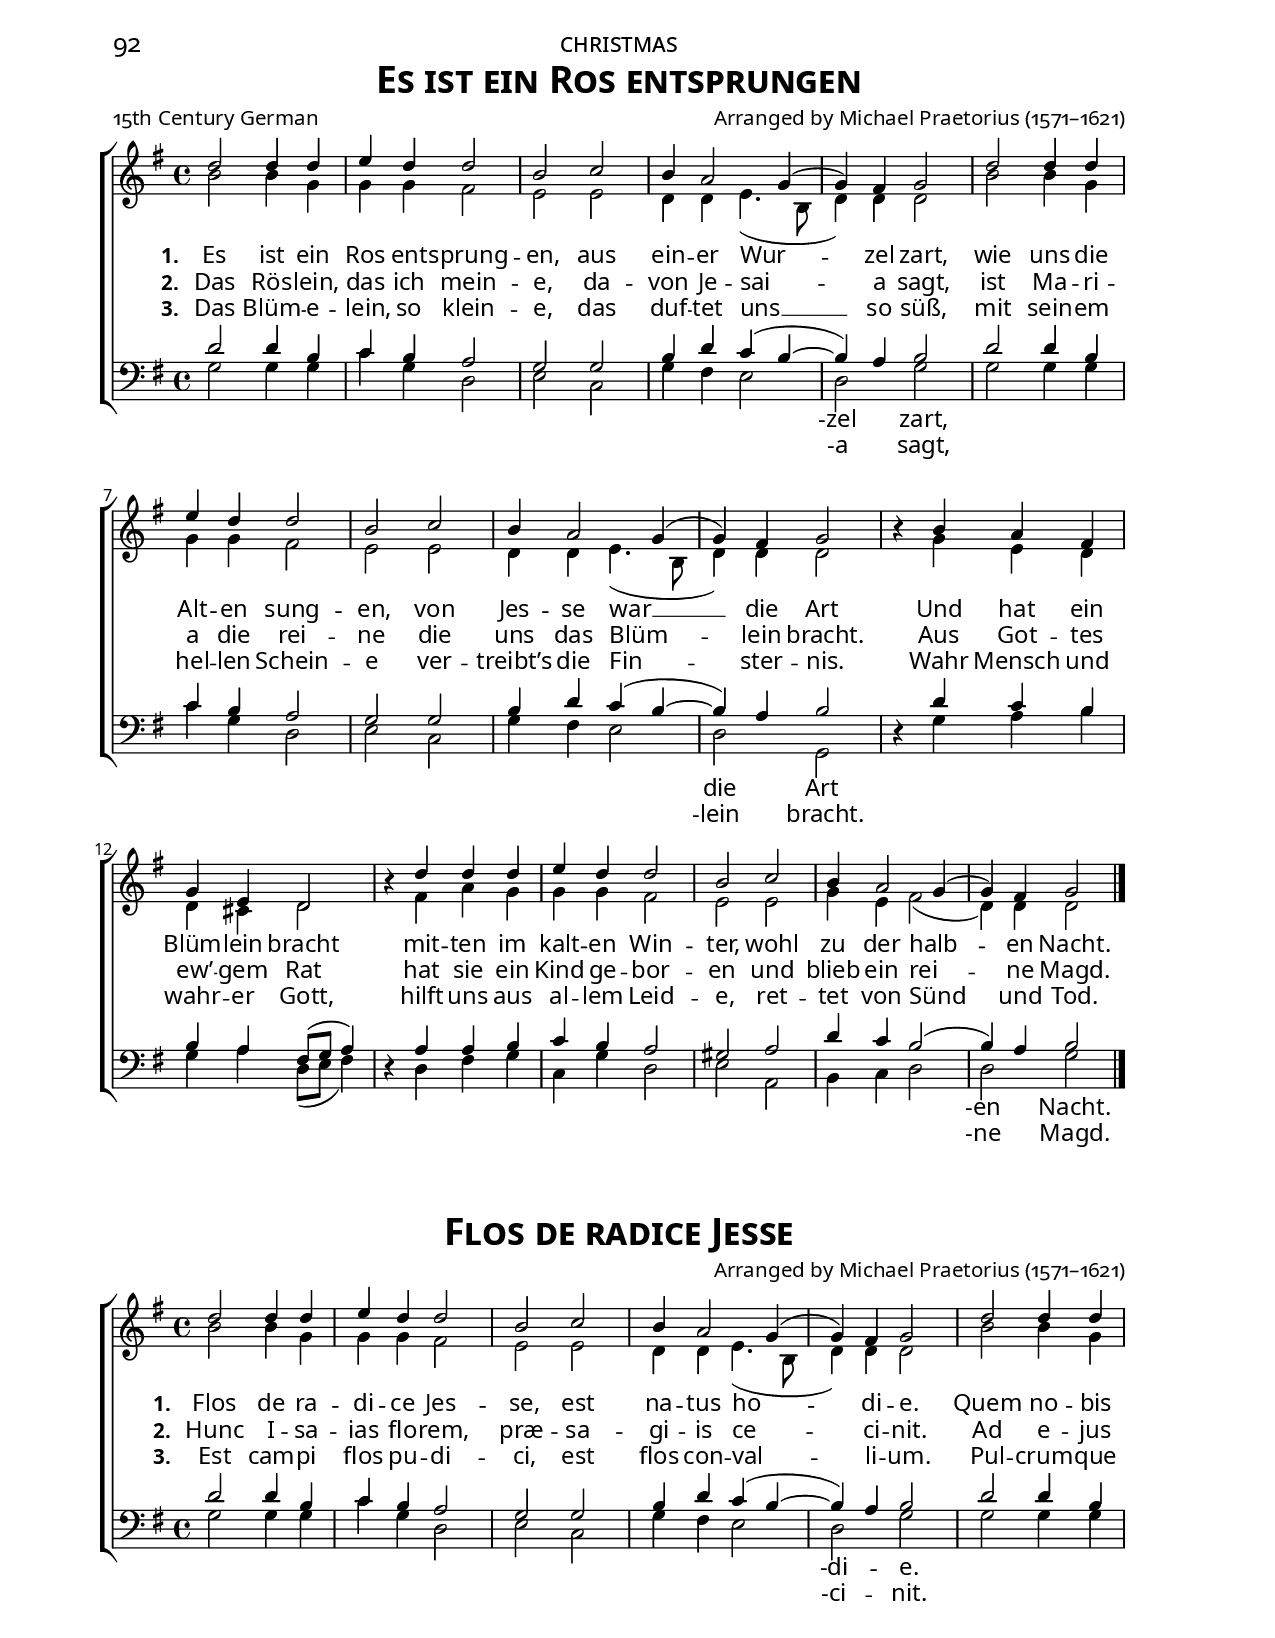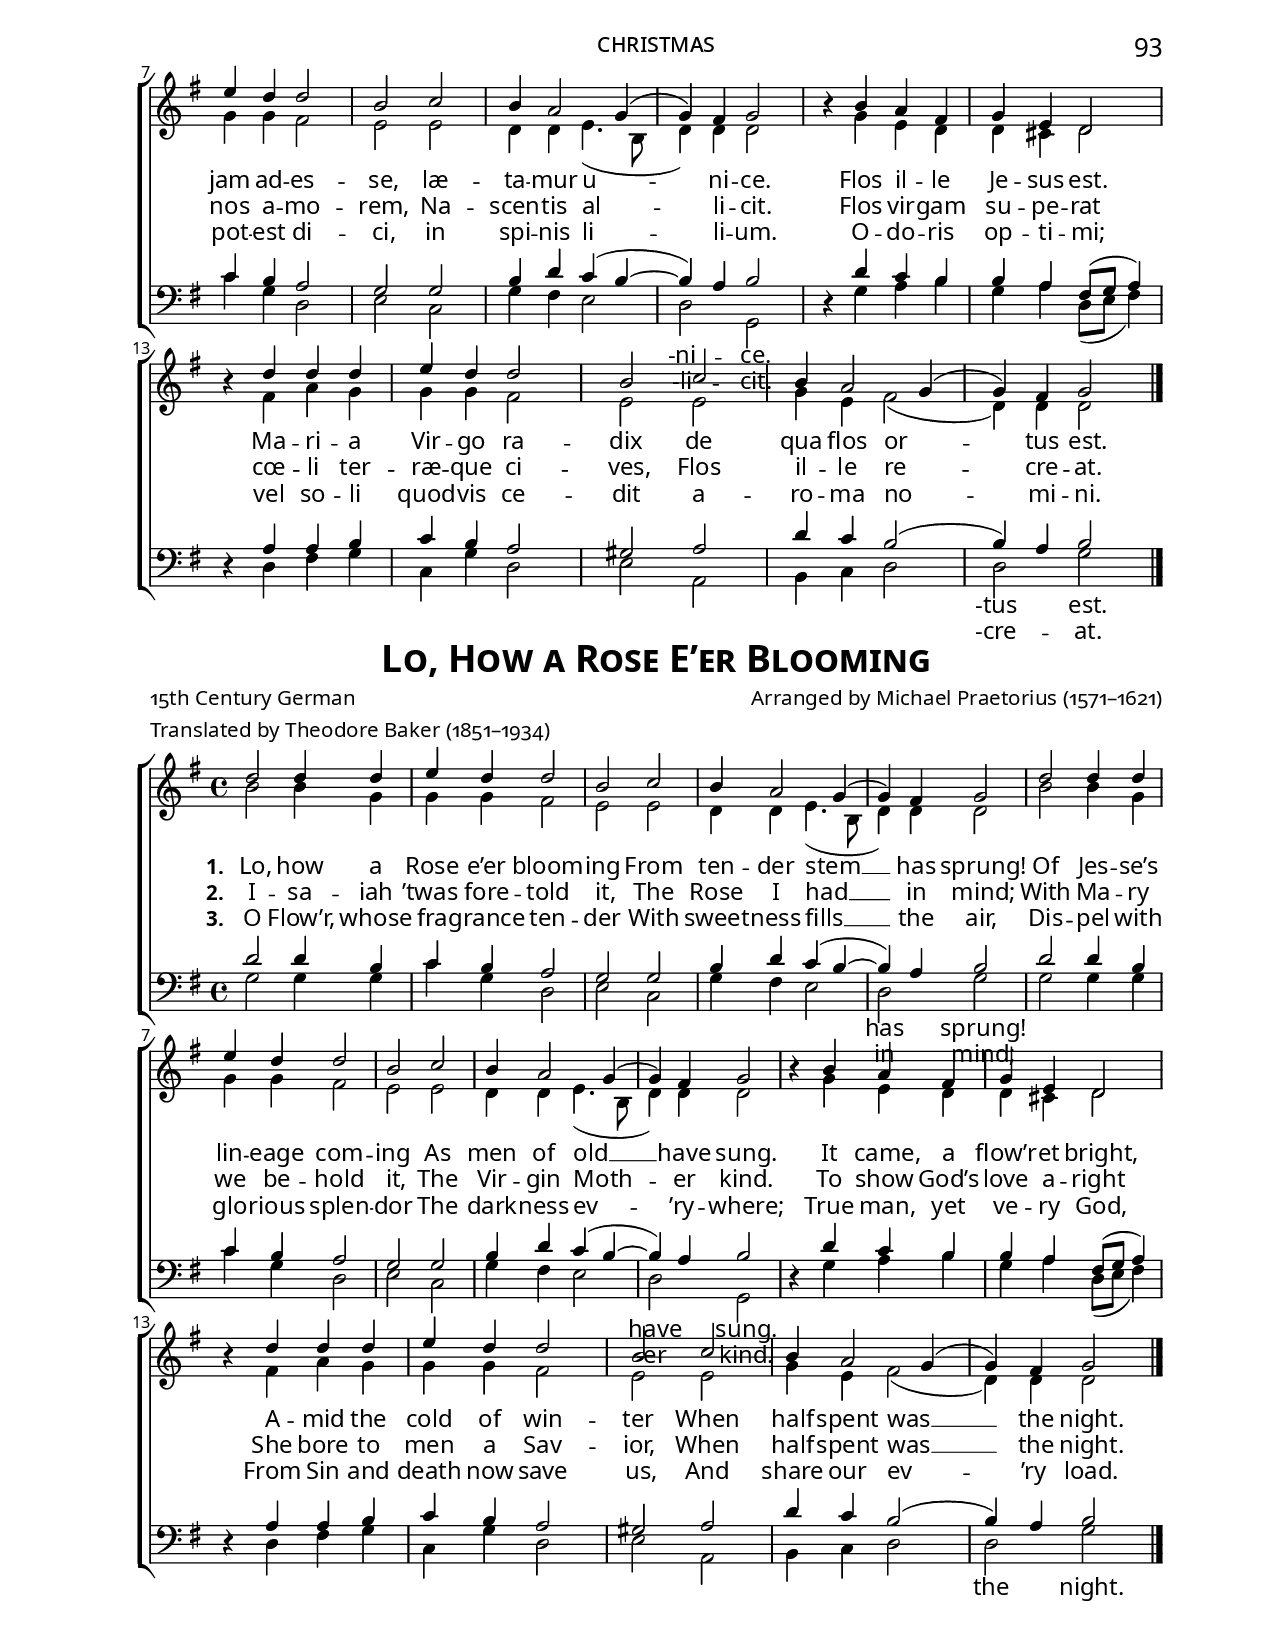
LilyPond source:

\version "2.14.2"
\include "util.ly"
\header {
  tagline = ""%\markup { "from" \concat{\italic "HymnsAndCarolsOfChristmas.com"}}
}
\paper {
  print-all-headers = ##t
  paper-height = 11\in
  paper-width = 8.5\in
  indent = 0\in
  %system-system-spacing = #'((basic-distance . 10) (padding . 0))
  system-system-spacing =
    #'((basic-distance . 0)
       (minimum-distance . 0)
       (padding . -12)
       (stretchability . 100))
  %markup-system-spacing =
  %  #'((basic-distance . 0)
  %     (minimum-distance . 0)
  %     (padding . -5)
  %     (stretchability . 100))
  score-markup-spacing =
    #'((basic-distance . 0)
       (minimum-distance . 0)
       (padding . -2)
       (stretchability . 100))
%{IF_LESSER
  markup-system-spacing #'stretchability = 50
  top-markup-spacing #'stretchability = 30
  last-bottom-spacing #'stretchability = 60
%}%END_IF_LESSER
  ragged-last-bottom = ##f
  ragged-bottom = ##f
  two-sided = ##t
  inner-margin = 1\in
  outer-margin = 0.75\in
  top-margin = 0.26\in
  bottom-margin = 0.25\in
  first-page-number = #092
  print-first-page-number = ##t
  headerLine = \markup{\override #'(font-name . "Garamond Premier Pro") \smallCapsOldStyle"christmas"}
  oddHeaderMarkup = \markup\fill-line{
     \override #'(font-name . "Garamond Premier Pro")\abs-fontsize #12.5
     \combine 
        \fill-line{"" \on-the-fly #print-page-number-check-first
        \oldStylePageNum""
        }
        \fill-line{\headerLine}
  }
  evenHeaderMarkup = \markup {
     \override #'(font-name . "Garamond Premier Pro")\abs-fontsize #12.5
     \combine
        \on-the-fly #print-page-number-check-first
        \oldStylePageNum""
        \fill-line{\headerLine}
  }
}
#(set-global-staff-size 18) \paper{ #(define fonts (make-pango-font-tree "Garamond Premier Pro" "Garamond Premier Pro" "Garamond Premier Pro" (/ 18 20))) }
global = {
  \key g \major
  \time 4/4
  \override DynamicLineSpanner #'staff-padding = #0.0
  \override DynamicLineSpanner #'Y-extent = #'(-1 . 1)
}

sopMusic = \relative c'' {
  d2 d4 d |
  e d d2 |
  b c |
  b4 a2 g4( |
  
  g) fis g2 |
  d' d4 d |
  e d d2 |
  b c |
  
  b4 a2 g4( |
  g) fis g2 |
  b4\rest b4 a fis |
  g e d2 |
  
  b'4\rest d4 d d |
  e d d2 |
  b c |
  b4\! a2 g4( |
  g) fis g2 \bar "|."
}
sopWords = \lyricmode {
  
}

altoMusic = \relative c'' {
  b2 b4 g |
  g g fis2 |
  e e |
  d4 d e4.( b8 |
  
  d4) d4 d2 |
  b'2 b4 g |
  g g fis2 |
  e e |
  
  d4 d e4.( b8 |
  d4) d d2 |
  s4 g e d |
  d cis d2 |
  
  s4 fis a g |
  g g fis2 |
  e e |
  g4 e fis2( |
  d4) d d2 \bar "|."
}
altoWords = \lyricmode {
  \dropLyricsV
  \set stanza = #"1. "
  Es ist ein Ros ent -- sprung -- en,
  aus ein -- er Wur -- zel zart,
  wie uns die Alt -- en sung -- en,
  von Jes -- se war __ die Art
  Und hat ein Blüm -- lein bracht
  mit -- ten im kalt -- en Win -- ter,
  wohl zu der halb -- en Nacht.
}
altoWordsII = \lyricmode {
  \dropLyricsV
  \set stanza = #"2. "
  Das Rös -- lein, das ich mein -- e,
  da -- von Je -- sai -- a sagt,
  ist Ma -- ri -- a die rei -- ne
  die uns das Blüm -- lein bracht.
  Aus Got -- tes ew’ -- gem Rat
  hat sie ein Kind ge -- bor -- en
  und blieb ein rei -- ne Magd.
}
altoWordsIII = \lyricmode {
  \dropLyricsV
  \set stanza = #"3. "
  Das Blüm -- e -- lein, so klein -- e,
  das duf -- tet uns __ so süß,
  mit sein -- em hel -- len Schein -- e
  ver -- treibt’s die Fin -- ster -- nis.
  Wahr Mensch und wahr -- er Gott,
  hilft uns aus al -- lem Leid -- e,
  ret -- tet von Sünd und Tod.
}
altoWordsIV = \lyricmode {
}
altoWordsV = \lyricmode {
}
altoWordsVI = \lyricmode {
}
tenorMusic = \relative c' {
  d2 d4 b |
  c b a2 |
  g g |
  b4 d c( b~ |
  
  b) a b2 |
  d d4 b |
  c b a2 |
  g g |
  
  b4 d c( b~ |
  b) a b2 |
  s4 d4 c b |
  b a fis8[( g] a4) |
  
  s4 a4 a b |
  c b a2 |
  gis a |
  d4 c b2( |
  b4) a b2 \bar "|."
}
tenorWords = \lyricmode {

}

bassMusic = \relative c {
  g'2 g4 g |
  c g d2 |
  e c |
  g'4 fis e2 |
  
  d2 g |
  g g4 g |
  c g d2 |
  e c |
  
  g'4 fis e2 |
  d g, |
  d'4\rest g a b |
  g a d,8[( e] fis4) |
  
  d4\rest d fis g |
  c, g' d2 |
  e a, |
  b4 c d2 |
  d g \bar "|."
}
bassWords = \lyricmode {
  \repeat unfold 11 { \skip 1 }
  -zel zart,
  \repeat unfold 11 { \skip 1 }
  die Art
  \repeat unfold 17 { \skip 1 }
  -en Nacht.
}
bassWordsII = \lyricmode {
  \repeat unfold 11 { \skip 1 }
  -a sagt,
  \repeat unfold 11 { \skip 1 }
  -lein bracht.
  \repeat unfold 17 { \skip 1 }
  -ne Magd.
}
bassWordsIII = \lyricmode {
  \repeat unfold 11 { \skip 1 }
  so süß,
  \repeat unfold 11 { \skip 1 }
  -ster -- nis.
  \repeat unfold 17 { \skip 1 }
  und Tod.
}

pianoRH = \relative c' {
  
}
pianoLH = \relative c' {
  
}

\score {
  <<
   \new ChoirStaff <<
%    \new Lyrics = sopranos \with { \override VerticalAxisGroup #'nonstaff-relatedstaff-spacing = #'((basic-distance . 1)) }
    \new Staff = women <<
      \new Voice = "sopranos" { \voiceOne << \global \sopMusic >> }
      \new Voice = "altos" { \voiceTwo << \global \altoMusic >> }
    >>
    \new Lyrics \with { alignAboveContext = #"women" \override VerticalAxisGroup #'nonstaff-relatedstaff-spacing = #'((basic-distance . 1))} \lyricsto "sopranos" \sopWords
    \new Lyrics = "altosVI"  \with { alignBelowContext = #"women" } \lyricsto "altos" \altoWordsVI
    \new Lyrics = "altosV"  \with { alignBelowContext = #"women" } \lyricsto "altos" \altoWordsV
    \new Lyrics = "altosIV"  \with { alignBelowContext = #"women" } \lyricsto "altos" \altoWordsIV
    \new Lyrics = "altosIII"  \with { alignBelowContext = #"women" } \lyricsto "altos" \altoWordsIII
    \new Lyrics = "altosII"  \with { alignBelowContext = #"women" } \lyricsto "altos" \altoWordsII
    \new Lyrics = "altos"  \with { alignBelowContext = #"women" \override VerticalAxisGroup #'nonstaff-relatedstaff-spacing = #'((basic-distance . 1)) } \lyricsto "altos" \altoWords
   \new Staff = men <<
      \clef bass
      \new Voice = "tenors" { \voiceOne << \global \tenorMusic >> }
      \new Voice = "basses" { \voiceTwo << \global \bassMusic >> }
    >>
    \new Lyrics \with { alignAboveContext = #"men" \override VerticalAxisGroup #'nonstaff-relatedstaff-spacing = #'((padding . 0.2)) } \lyricsto "tenors" \tenorWords
%{IF_LESSER
    \new Lyrics \with { alignBelowContext = #"men" \override VerticalAxisGroup #'nonstaff-relatedstaff-spacing = #'((basic-distance . 1)(padding . 0.2)) } \lyricsto "basses" \bassWordsIII
%}%END_IF_LESSER
    \new Lyrics \with { alignBelowContext = #"men" \override VerticalAxisGroup #'nonstaff-relatedstaff-spacing = #'((basic-distance . 1)(padding . 0.2)) } \lyricsto "basses" \bassWordsII
    \new Lyrics \with { alignBelowContext = #"men" \override VerticalAxisGroup #'nonstaff-relatedstaff-spacing = #'((basic-distance . 1)(padding . 0.2)) } \lyricsto "basses" \bassWords
  >>
%    \new PianoStaff << \new Staff { \new Voice { \pianoRH } } \new Staff { \clef "bass" \pianoLH } >>
  >>
  \layout {
  \context {
    \Lyrics
    \override LyricText #'font-size = #1.3
  }
    %#(layout-set-staff-size 15)
    %#(define fonts (make-pango-font-tree "Garamond Premier Pro" "Garamond Premier Pro" "Garamond Premier Pro" (/ 15 20)))
    \context {
      \Score
      %\override SpacingSpanner #'base-shortest-duration = #(ly:make-moment 1 8)
      %\override SpacingSpanner #'common-shortest-duration = #(ly:make-moment 1 4)
    }
    \context {
      % Remove all empty staves
      % \Staff \RemoveEmptyStaves \override VerticalAxisGroup #'remove-first = ##t
    }
    \context {
      \Lyrics
      \override LyricText #'X-offset = #center-on-word
    }
  }
  \header {
    title = \markup{\override #'(font-name . "Garamond Premier Pro Semibold"){ \abs-fontsize #18 \smallCapsOldStyle"Es ist ein Ros entsprungen"}}
    poet = \markup\oldStyleNum"15th Century German"
    composer = \markup\oldStyleNum"Arranged by Michael Praetorius (1571–1621)"
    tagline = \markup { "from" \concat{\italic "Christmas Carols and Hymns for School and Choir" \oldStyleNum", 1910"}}
  }
}








%IF_NOT_LESSER
global = {
  \key g \major
  \time 4/4
  \override DynamicLineSpanner #'staff-padding = #0.0
  \override DynamicLineSpanner #'Y-extent = #'(-1 . 1)
}

sopMusic = \relative c'' {
  d2 d4 d |
  e d d2 |
  b c |
  b4 a2 g4( |
  
  g) fis g2 |
  d' d4 d |
  e d d2 |
  b c |
  
  b4 a2 g4( |
  g) fis g2 |
  b4\rest b4 a fis |
  g e d2 |
  
  b'4\rest d4 d d |
  e d d2 |
  b c |
  b4 a2 g4( |
  g) fis g2 \bar "|."
}
sopWords = \lyricmode {
  
}

altoMusic = \relative c'' {
  b2 b4 g |
  g g fis2 |
  e e |
  d4 d e4.( b8 |
  
  d4) d4 d2 |
  b'2 b4 g |
  g g fis2 |
  e e |
  
  d4 d e4.( b8 |
  d4) d d2 |
  s4 g e d |
  d cis d2 |
  
  s4 fis a g |
  g g fis2 |
  e e |
  g4 e fis2( |
  d4) d d2 \bar "|."
}
altoWords = \lyricmode {
  \dropLyricsV
  \set stanza = #"1. "
  Flos de ra -- di -- ce Jes -- se, est na -- tus ho -- di -- e.
  Quem no -- bis jam ad -- es -- se, læ -- ta -- mur u -- ni -- ce.
  Flos il -- le Je -- sus est.
  Ma -- ri -- a Vir -- go ra -- dix de qua flos or -- tus est.
}
altoWordsII = \lyricmode {
  \dropLyricsV
  \set stanza = #"2. "
  Hunc I -- sa -- ias flo -- rem, præ -- sa -- gi -- is ce -- ci -- nit.
  Ad e -- jus nos a -- mo -- rem, Na -- scen -- tis al -- li -- cit.
  Flos vir -- gam su -- pe -- rat
  cœ -- li ter -- ræ -- que ci -- ves, Flos il -- le re -- cre -- at.
}
altoWordsIII = \lyricmode {
  \dropLyricsV
  \set stanza = #"3. "
  Est cam -- pi flos pu -- di -- ci, est flos con -- val -- li -- um.
  Pul -- crum -- que pot -- est di -- ci, in spi -- nis li -- li -- um.
  O -- do -- ris op -- ti -- mi;
  vel so -- li quod -- vis ce -- dit a -- ro -- ma no -- mi -- ni.
}
altoWordsIV = \lyricmode {
  \set stanza = #"4. "
%  Hic su -- o flos o -- do -- re, fi -- de -- les at -- tra -- hit. 
%  Di -- vi -- no mox a -- mo -- re, at -- trac -- tos im -- bu -- it.
%  O flos o gra -- ti -- a:
%  ad te sus -- pi -- ro, de te me sa -- ti -- a.
}
altoWordsV = \lyricmode {
}
altoWordsVI = \lyricmode {
}
tenorMusic = \relative c' {
  d2 d4 b |
  c b a2 |
  g g |
  b4 d c( b~ |
  
  b) a b2 |
  d d4 b |
  c b a2 |
  g g |
  
  b4 d c( b~ |
  b) a b2 |
  s4 d4 c b |
  b a fis8[( g] a4) |
  
  s4 a4 a b |
  c b a2 |
  gis a |
  d4 c b2( |
  b4) a b2 \bar "|."
}
tenorWords = \lyricmode {

}

bassMusic = \relative c {
  g'2 g4 g |
  c g d2 |
  e c |
  g'4 fis e2 |
  
  d2 g |
  g g4 g |
  c g d2 |
  e c |
  
  g'4 fis e2 |
  d g, |
  d'4\rest g a b |
  g a d,8[( e] fis4) |
  
  d4\rest d fis g |
  c, g' d2 |
  e a, |
  b4 c d2 |
  d g \bar "|."
}
bassWords = \lyricmode {
  \repeat unfold 11 { \skip 1 }
  -di -- e.
  \repeat unfold 11 { \skip 1 }
  -ni -- ce.
  \repeat unfold 17 { \skip 1 }
  -tus est.
}
bassWordsII = \lyricmode {
  \repeat unfold 11 { \skip 1 }
  -ci -- nit.
  \repeat unfold 11 { \skip 1 }
  -li -- cit.
  \repeat unfold 17 { \skip 1 }
  -cre -- at.
}

pianoRH = \relative c' {
  
}
pianoLH = \relative c' {
  
}

\score {
  <<
   \new ChoirStaff <<
%    \new Lyrics = sopranos \with { \override VerticalAxisGroup #'nonstaff-relatedstaff-spacing = #'((basic-distance . 1)) }
    \new Staff = women <<
      \new Voice = "sopranos" { \voiceOne << \global \sopMusic >> }
      \new Voice = "altos" { \voiceTwo << \global \altoMusic >> }
    >>
    \new Lyrics \with { alignAboveContext = #"women" \override VerticalAxisGroup #'nonstaff-relatedstaff-spacing = #'((basic-distance . 1))} \lyricsto "sopranos" \sopWords
    \new Lyrics = "altosVI"  \with { alignBelowContext = #"women" } \lyricsto "altos" \altoWordsVI
    \new Lyrics = "altosV"  \with { alignBelowContext = #"women" } \lyricsto "altos" \altoWordsV
    \new Lyrics = "altosIV"  \with { alignBelowContext = #"women" } \lyricsto "altos" \altoWordsIV
    \new Lyrics = "altosIII"  \with { alignBelowContext = #"women" } \lyricsto "altos" \altoWordsIII
    \new Lyrics = "altosII"  \with { alignBelowContext = #"women" } \lyricsto "altos" \altoWordsII
    \new Lyrics = "altos"  \with { alignBelowContext = #"women" \override VerticalAxisGroup #'nonstaff-relatedstaff-spacing = #'((basic-distance . 1)) } \lyricsto "altos" \altoWords
   \new Staff = men <<
      \clef bass
      \new Voice = "tenors" { \voiceOne << \global \tenorMusic >> }
      \new Voice = "basses" { \voiceTwo << \global \bassMusic >> }
    >>
    \new Lyrics \with { alignAboveContext = #"men" \override VerticalAxisGroup #'nonstaff-relatedstaff-spacing = #'((basic-distance . 1)(padding . 0.2)) } \lyricsto "tenors" \tenorWords
    \new Lyrics \with { alignBelowContext = #"men" \override VerticalAxisGroup #'nonstaff-relatedstaff-spacing = #'((basic-distance . 1)(padding . 0.2)) } \lyricsto "basses" \bassWordsII
    \new Lyrics \with { alignBelowContext = #"men" \override VerticalAxisGroup #'nonstaff-relatedstaff-spacing = #'((basic-distance . 1)(padding . 0.2)) } \lyricsto "basses" \bassWords
  >>
%    \new PianoStaff << \new Staff { \new Voice { \pianoRH } } \new Staff { \clef "bass" \pianoLH } >>
  >>
  \layout {
  \context {
    \Lyrics
    \override LyricText #'font-size = #1.3
  }
    #(define fonts (make-pango-font-tree "Garamond Premier Pro" "Garamond Premier Pro" "Garamond Premier Pro" (/ 18 20)))
    \context {
      \Score
      \override SpacingSpanner #'base-shortest-duration = #(ly:make-moment 1 2)
      \override SpacingSpanner #'common-shortest-duration = #(ly:make-moment 1 2)
    }
    \context {
      % Remove all empty staves
      % \Staff \RemoveEmptyStaves \override VerticalAxisGroup #'remove-first = ##t
    }
%6.14g    \context { \Lyrics \override LyricText #'font-size = #0.6 }
%6x9 \context {\Lyrics\override LyricText #'font-size = #1.2 }
    \context {
      \Lyrics
      \override LyricText #'X-offset = #center-on-word
    }
  }
  \header {
    title = \markup{\override #'(font-name . "Garamond Premier Pro Semibold"){ \abs-fontsize #18 \smallCapsOldStyle"Flos de radice Jesse"}}
    composer = \markup\oldStyleNum"Arranged by Michael Praetorius (1571–1621)"
    %tagline = \markup { "from" \italic {HymnsAndCarolsOfChristmas.com}}
  }
}
%END_IF_NOT_LESSER







global = {
  \key g \major
  \time 4/4
  \override DynamicLineSpanner #'staff-padding = #0.0
  \override DynamicLineSpanner #'Y-extent = #'(-1 . 1)
}

sopMusic = \relative c'' {
  d2 d4 d |
  e d d2 |
  b c |
  b4 a2 g4( |
  
  g) fis g2 |
  d' d4 d |
  e d d2 |
  b c |
  
  b4 a2 g4( |
  g) fis g2 |
  b4\rest b4 a fis |
  g e d2 |
  
  b'4\rest d4 d d |
  e d d2 |
  b c |
  b4 a2 g4( |
  g) fis g2 \bar "|."
}
sopWords = \lyricmode {
  
}

altoMusic = \relative c'' {
  b2 b4 g |
  g g fis2 |
  e e |
  d4 d e4.( b8 |
  
  d4) d4 d2 |
  b'2 b4 g |
  g g fis2 |
  e e |
  
  d4 d e4.( b8 |
  d4) d d2 |
  s4 g e d |
  d cis d2 |
  
  s4 fis a g |
  g g fis2 |
  e e |
  g4 e fis2( |
  d4) d d2 \bar "|."
}
altoWords = \lyricmode {
  \dropLyricsV
  \set stanza = #"1. "
  Lo, how a Rose e’er bloom -- ing
  From ten -- der stem __ has sprung!
  Of Jes -- se’s lin -- eage com -- ing
  As men of old __ have sung.
  It came, a flow’r -- et bright,
  A -- mid the cold of win -- ter
  When half -- spent was __ the night.
}
altoWordsII = {
  \dropLyricsV
  \set stanza = \markup{"2. "}
  \lyricmode {
    I -- sa -- iah ’twas fore -- told it,
    The Rose I had __ in mind;
    With Ma -- ry we be -- hold it,
    The Vir -- gin Moth -- er kind.
    To show God’s love a -- right
    She bore to men a Sav -- ior,
    When half -- spent was __ the night.
  }
}
altoWordsIII = \lyricmode {
  \dropLyricsV
  \set stanza = #"3. "
  O Flow’r, whose fra -- grance ten -- der
  With sweet -- ness fills __ the air,
  Dis -- pel with glo -- rious splen -- dor
  The dark -- ness ev -- ’ry -- where;
  True man, yet ve -- ry God,
  From Sin and death now save us,
  And share our ev -- ’ry load.
}
altoWordsIV = \lyricmode {
}
altoWordsV = \lyricmode {
}
altoWordsVI = \lyricmode {
}
tenorMusic = \relative c' {
  d2 d4 b |
  c b a2 |
  g g |
  b4 d c( b~ |
  
  b) a b2 |
  d d4 b |
  c b a2 |
  g g |
  
  b4 d c( b~ |
  b) a b2 |
  s4 d4 c b |
  b a fis8[( g] a4) |
  
  s4 a4 a b |
  c b a2 |
  gis a |
  d4 c b2( |
  b4) a b2 \bar "|."
}
tenorWords = \lyricmode {

}

bassMusic = \relative c {
  g'2 g4 g |
  c g d2 |
  e c |
  g'4 fis e2 |
  
  d2 g |
  g g4 g |
  c g d2 |
  e c |
  
  g'4 fis e2 |
  d g, |
  d'4\rest g a b |
  g a d,8[( e] fis4) |
  
  d4\rest d fis g |
  c, g' d2 |
  e a, |
  b4 c d2 |
  d g \bar "|."
}
bassWords = \lyricmode {
  \repeat unfold 11 { \skip 1 }
  has sprung!
  \repeat unfold 11 { \skip 1 }
  have sung.
  \repeat unfold 17 { \skip 1 }
  the night.
}
bassWordsII = \lyricmode {
  \repeat unfold 11 { \skip 1 }
  in mind;
  \repeat unfold 11 { \skip 1 }
  -er kind.
%{IF_LESSER
  \repeat unfold 17 { \skip 1 }
  the night.
%}%END_IF_LESSER
}
bassWordsIII = \lyricmode {
  \repeat unfold 11 { \skip 1 }
  the air,
  \repeat unfold 11 { \skip 1 }
  ’ry -- where;
  \repeat unfold 17 { \skip 1 }
  ’ry load.
}

pianoRH = \relative c' {
  
}
pianoLH = \relative c' {
  
}

\score {
  <<
   \new ChoirStaff <<
%    \new Lyrics = sopranos \with { \override VerticalAxisGroup #'nonstaff-relatedstaff-spacing = #'((basic-distance . 1)) }
    \new Staff = women <<
      \new Voice = "sopranos" { \voiceOne << \global \sopMusic >> }
      \new Voice = "altos" { \voiceTwo << \global \altoMusic >> }
    >>
    \new Lyrics \with { alignAboveContext = #"women" \override VerticalAxisGroup #'nonstaff-relatedstaff-spacing = #'((basic-distance . 1))} \lyricsto "sopranos" \sopWords
    \new Lyrics = "altosVI"  \with { alignBelowContext = #"women" } \lyricsto "altos" \altoWordsVI
    \new Lyrics = "altosV"  \with { alignBelowContext = #"women" } \lyricsto "altos" \altoWordsV
    \new Lyrics = "altosIV"  \with { alignBelowContext = #"women" } \lyricsto "altos" \altoWordsIV
    \new Lyrics = "altosIII"  \with { alignBelowContext = #"women" } \lyricsto "altos" \altoWordsIII
    \new Lyrics = "altosII"  \with { alignBelowContext = #"women" } \lyricsto "altos" \altoWordsII
    \new Lyrics = "altos"  \with { alignBelowContext = #"women" \override VerticalAxisGroup #'nonstaff-relatedstaff-spacing = #'((basic-distance . 1)) } \lyricsto "altos" \altoWords
   \new Staff = men <<
      \clef bass
      \new Voice = "tenors" { \voiceOne << \global \tenorMusic >> }
      \new Voice = "basses" { \voiceTwo << \global \bassMusic >> }
    >>
    \new Lyrics \with { alignAboveContext = #"men" \override VerticalAxisGroup #'nonstaff-relatedstaff-spacing = #'((basic-distance . 1)(padding . 0.2)) } \lyricsto "tenors" \tenorWords
%{IF_LESSER
    \new Lyrics \with { alignBelowContext = #"men" \override VerticalAxisGroup #'nonstaff-relatedstaff-spacing = #'((basic-distance . 1)(padding . 0.2)) } \lyricsto "basses" \bassWordsIII
%}%END_IF_LESSER
    \new Lyrics \with { alignBelowContext = #"men" \override VerticalAxisGroup #'nonstaff-relatedstaff-spacing = #'((basic-distance . 1)(padding . 0.2)) } \lyricsto "basses" \bassWordsII
    \new Lyrics \with { alignBelowContext = #"men" \override VerticalAxisGroup #'nonstaff-relatedstaff-spacing = #'((basic-distance . 1)(padding . 0.2)) } \lyricsto "basses" \bassWords
  >>
%    \new PianoStaff << \new Staff { \new Voice { \pianoRH } } \new Staff { \clef "bass" \pianoLH } >>
  >>
  \layout {
  \context {
    \Lyrics
    \override LyricText #'font-size = #1.3
  }
    %#(layout-set-staff-size 15)
    %#(define fonts (make-pango-font-tree "Garamond Premier Pro" "Garamond Premier Pro" "Garamond Premier Pro" (/ 15 20)))
    \context {
      \Score
      %\override SpacingSpanner #'base-shortest-duration = #(ly:make-moment 1 8)
      %\override SpacingSpanner #'common-shortest-duration = #(ly:make-moment 1 4)
    }
    \context {
      % Remove all empty staves
      % \Staff \RemoveEmptyStaves \override VerticalAxisGroup #'remove-first = ##t
    }
    \context {
      \Lyrics
      \override LyricText #'X-offset = #center-on-word
    }
  }
  \header {
    title = \markup{\override #'(font-name . "Garamond Premier Pro Semibold"){ \abs-fontsize #18 \smallCapsOldStyle"Lo, How a Rose E’er Blooming"}}
    poet = \markup\oldStyleNum"15th Century German"
    meter = \markup\oldStyleNum"Translated by Theodore Baker (1851–1934)"
    composer = \markup\oldStyleNum"Arranged by Michael Praetorius (1571–1621)"
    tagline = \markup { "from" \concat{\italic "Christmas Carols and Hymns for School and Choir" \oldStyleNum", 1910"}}
  }
}

